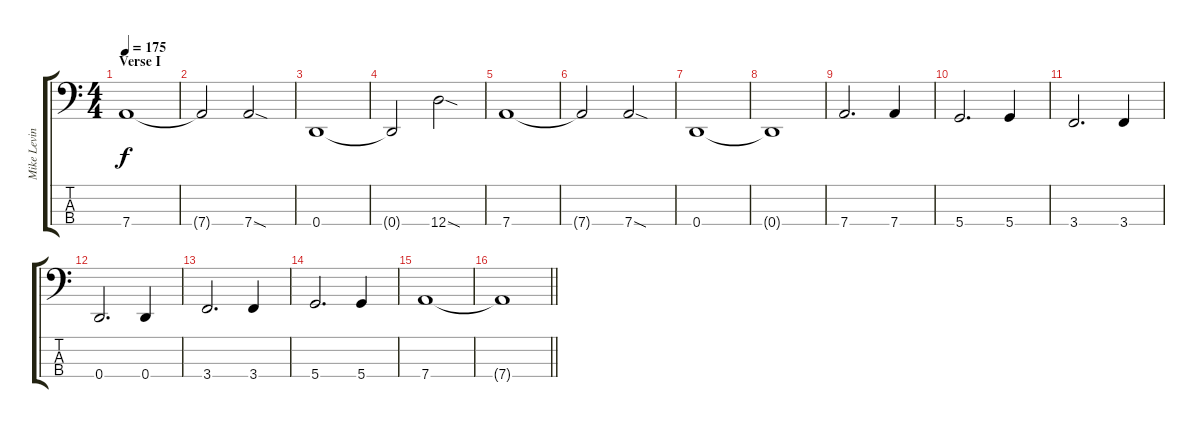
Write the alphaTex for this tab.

\track ("Mike Levine" "Mike Levin") {instrument electricbasspick}
\staff {score tabs}
\tuning (G2 D2 A1 D1) {hide}
\ts (4 4)
\section ("" "Verse I")
\tempo 175
\clef f4
\ks c
7.4.1{dy f} |
7.4{t}.2 7.4{sod}.2 |
0.4.1 |
0.4{t}.2 12.4{sod}.2 |
7.4.1 |
7.4{t}.2 7.4{sod}.2 |
0.4.1 |
0.4{t}.1 |
7.4.2{d} 7.4.4 |
5.4.2{d} 5.4.4 |
3.4.2{d} 3.4.4 |
0.4.2{d} 0.4.4 |
3.4.2{d} 3.4.4 |
5.4.2{d} 5.4.4 |
7.4.1 |
\barLineRight lightlight
7.4{t}.1
